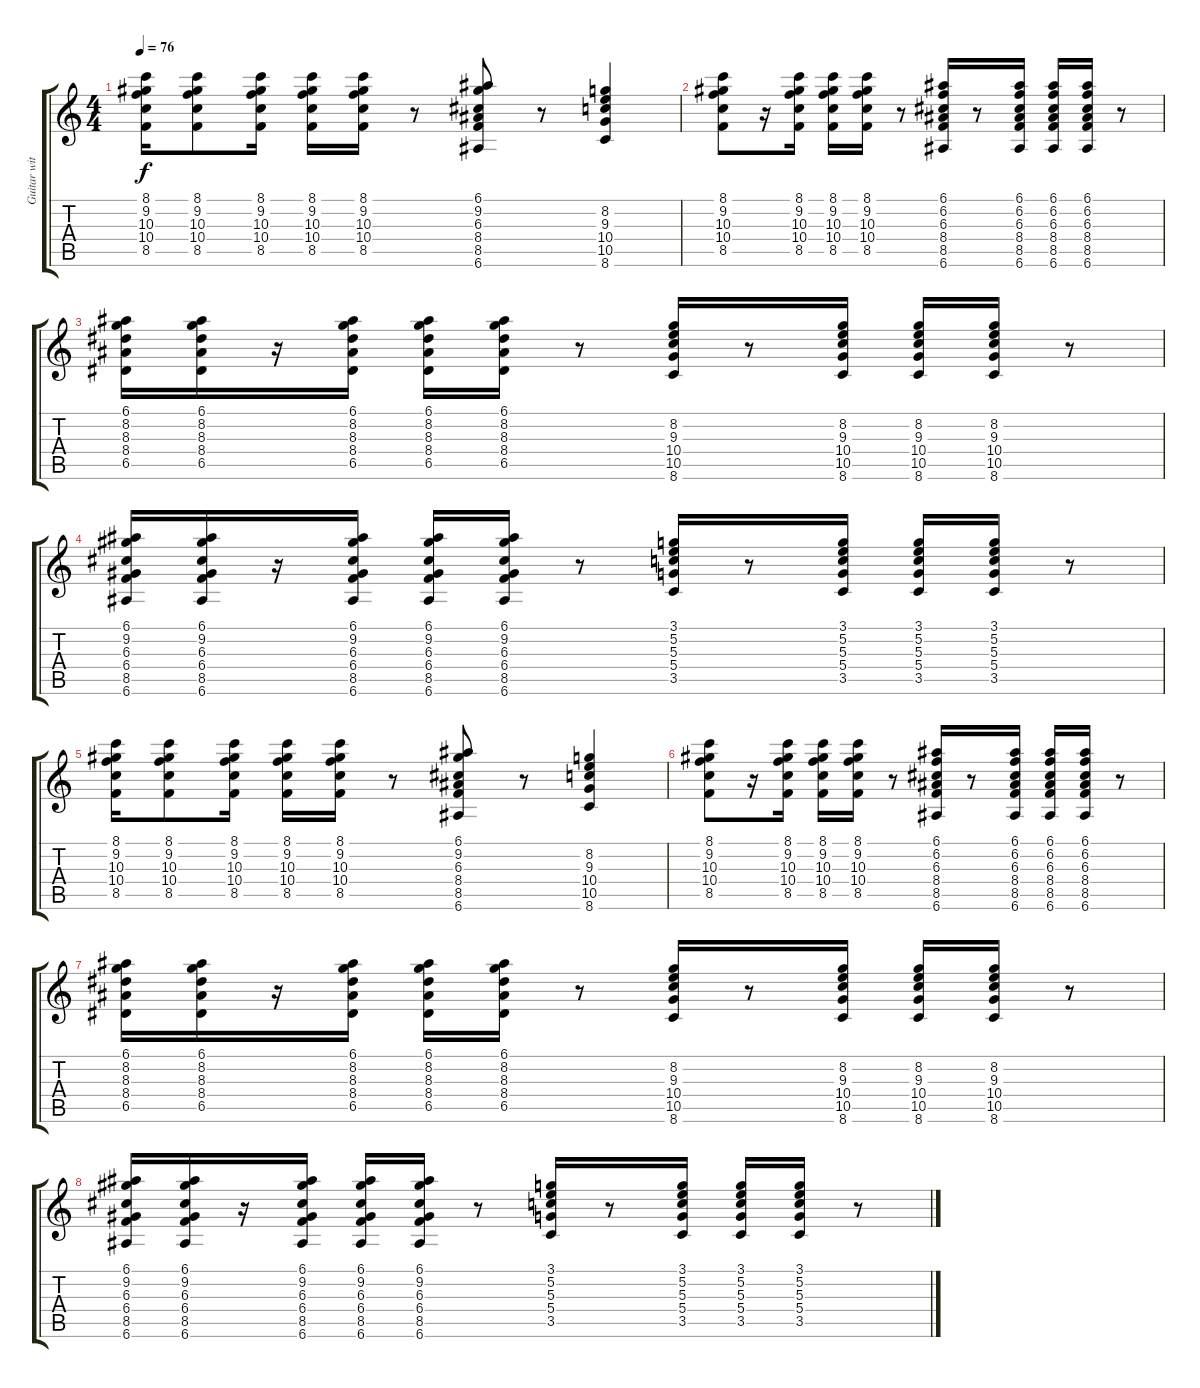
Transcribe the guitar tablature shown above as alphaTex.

\track ("Guitar with Distrt" "Guitar wit") {instrument overdrivenguitar}
\staff {score tabs}
\tuning (E4 B3 G3 D3 A2 E2) {hide}
\ts (4 4)
\tempo 76
\clef g2
\ks c
(8.1 9.2 10.3 10.4 8.5).16{dy f} (8.1 9.2 10.3 10.4 8.5).8 (8.1 9.2 10.3 10.4 8.5).16 (8.1 9.2 10.3 10.4 8.5).16 (8.1 9.2 10.3 10.4 8.5).16 r.8 (6.1 9.2 6.3 8.4 8.5 6.6).8 r.8 (8.2 9.3 10.4 10.5 8.6).4 |
(8.1 9.2 10.3 10.4 8.5).8 r.16 (8.1 9.2 10.3 10.4 8.5).16 (8.1 9.2 10.3 10.4 8.5).16 (8.1 9.2 10.3 10.4 8.5).16 r.8 (6.1 6.2 6.3 8.4 8.5 6.6).16 r.8 (6.1 6.2 6.3 8.4 8.5 6.6).16 (6.1 6.2 6.3 8.4 8.5 6.6).16 (6.1 6.2 6.3 8.4 8.5 6.6).16 r.8 |
(6.1 8.2 8.3 8.4 6.5).16 (6.1 8.2 8.3 8.4 6.5).16 r.16 (6.1 8.2 8.3 8.4 6.5).16 (6.1 8.2 8.3 8.4 6.5).16 (6.1 8.2 8.3 8.4 6.5).16 r.8 (8.2 9.3 10.4 10.5 8.6).16 r.8 (8.2 9.3 10.4 10.5 8.6).16 (8.2 9.3 10.4 10.5 8.6).16 (8.2 9.3 10.4 10.5 8.6).16 r.8 |
(6.1 9.2 6.3 6.4 8.5 6.6).16 (6.1 9.2 6.3 6.4 8.5 6.6).16 r.16 (6.1 9.2 6.3 6.4 8.5 6.6).16 (6.1 9.2 6.3 6.4 8.5 6.6).16 (6.1 9.2 6.3 6.4 8.5 6.6).16 r.8 (3.1 5.2 5.3 5.4 3.5).16 r.8 (3.1 5.2 5.3 5.4 3.5).16 (3.1 5.2 5.3 5.4 3.5).16 (3.1 5.2 5.3 5.4 3.5).16 r.8 |
(8.1 9.2 10.3 10.4 8.5).16 (8.1 9.2 10.3 10.4 8.5).8 (8.1 9.2 10.3 10.4 8.5).16 (8.1 9.2 10.3 10.4 8.5).16 (8.1 9.2 10.3 10.4 8.5).16 r.8 (6.1 9.2 6.3 8.4 8.5 6.6).8 r.8 (8.2 9.3 10.4 10.5 8.6).4 |
(8.1 9.2 10.3 10.4 8.5).8 r.16 (8.1 9.2 10.3 10.4 8.5).16 (8.1 9.2 10.3 10.4 8.5).16 (8.1 9.2 10.3 10.4 8.5).16 r.8 (6.1 6.2 6.3 8.4 8.5 6.6).16 r.8 (6.1 6.2 6.3 8.4 8.5 6.6).16 (6.1 6.2 6.3 8.4 8.5 6.6).16 (6.1 6.2 6.3 8.4 8.5 6.6).16 r.8 |
(6.1 8.2 8.3 8.4 6.5).16 (6.1 8.2 8.3 8.4 6.5).16 r.16 (6.1 8.2 8.3 8.4 6.5).16 (6.1 8.2 8.3 8.4 6.5).16 (6.1 8.2 8.3 8.4 6.5).16 r.8 (8.2 9.3 10.4 10.5 8.6).16 r.8 (8.2 9.3 10.4 10.5 8.6).16 (8.2 9.3 10.4 10.5 8.6).16 (8.2 9.3 10.4 10.5 8.6).16 r.8 |
(6.1 9.2 6.3 6.4 8.5 6.6).16 (6.1 9.2 6.3 6.4 8.5 6.6).16 r.16 (6.1 9.2 6.3 6.4 8.5 6.6).16 (6.1 9.2 6.3 6.4 8.5 6.6).16 (6.1 9.2 6.3 6.4 8.5 6.6).16 r.8 (3.1 5.2 5.3 5.4 3.5).16 r.8 (3.1 5.2 5.3 5.4 3.5).16 (3.1 5.2 5.3 5.4 3.5).16 (3.1 5.2 5.3 5.4 3.5).16 r.8
